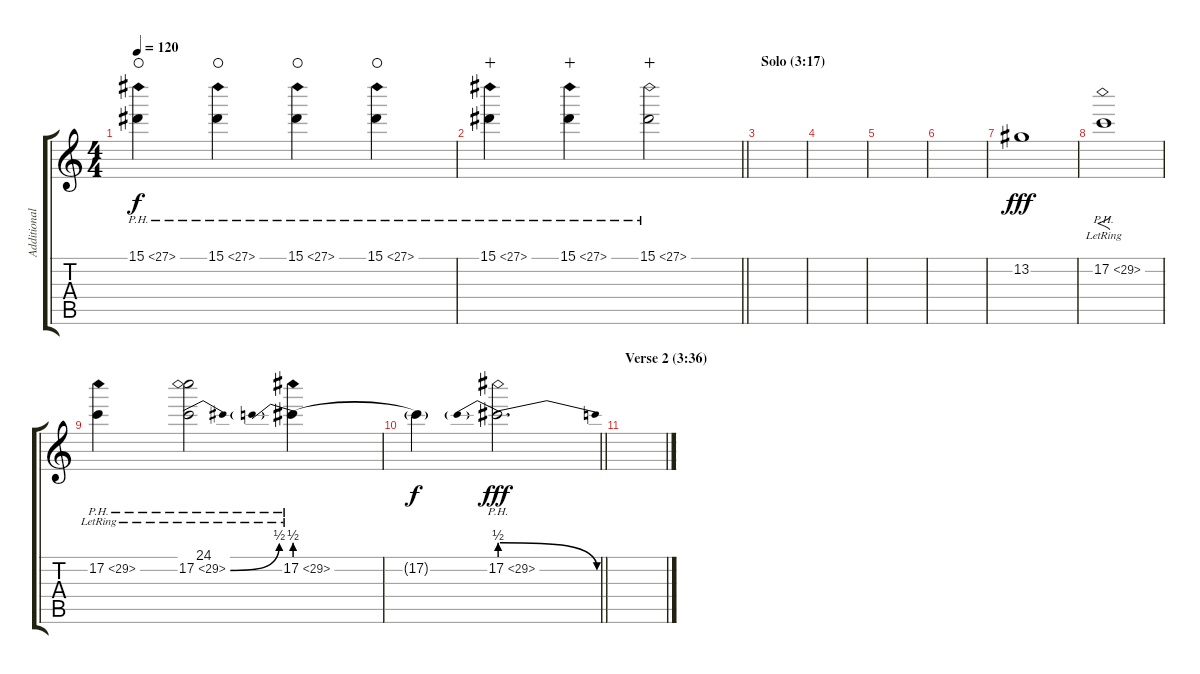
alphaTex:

\track ("Additional Guitar" "Additional") {instrument distortionguitar}
\staff {score tabs}
\tuning (C4 G3 Eb3 Bb2 F2 C2) {hide}
\ts (4 4)
\tempo 120
\clef g2
\ks c
15.1{ph 12}.4{dy f waho} 15.1{ph 12}.4{waho} 15.1{ph 12}.4{waho} 15.1{ph 12}.4{waho} |
\barLineRight lightlight
15.1{ph 12}.4{wahc} 15.1{ph 12}.4{wahc} 15.1{ph 12}.2{wahc} |
\section ("" "Solo (3:17)")
|
|
|
|
13.2.1{dy fff volume 9} |
17.2{ph 12 lr}.1{f volume 8} |
17.2{ph 12 lr}.4 (24.1{lr} 17.2{be (bend 0 0 60 2) ph 12 lr}).2 17.2{be (prebend 0 2 60 2) ph 12 lr}.4 |
\barLineRight lightlight
17.2{t}.4{dy f} 17.2{be (prebendrelease 0 2 60 0) ph 12}.2{d dy fff} |
\section ("" "Verse 2 (3:36)")
